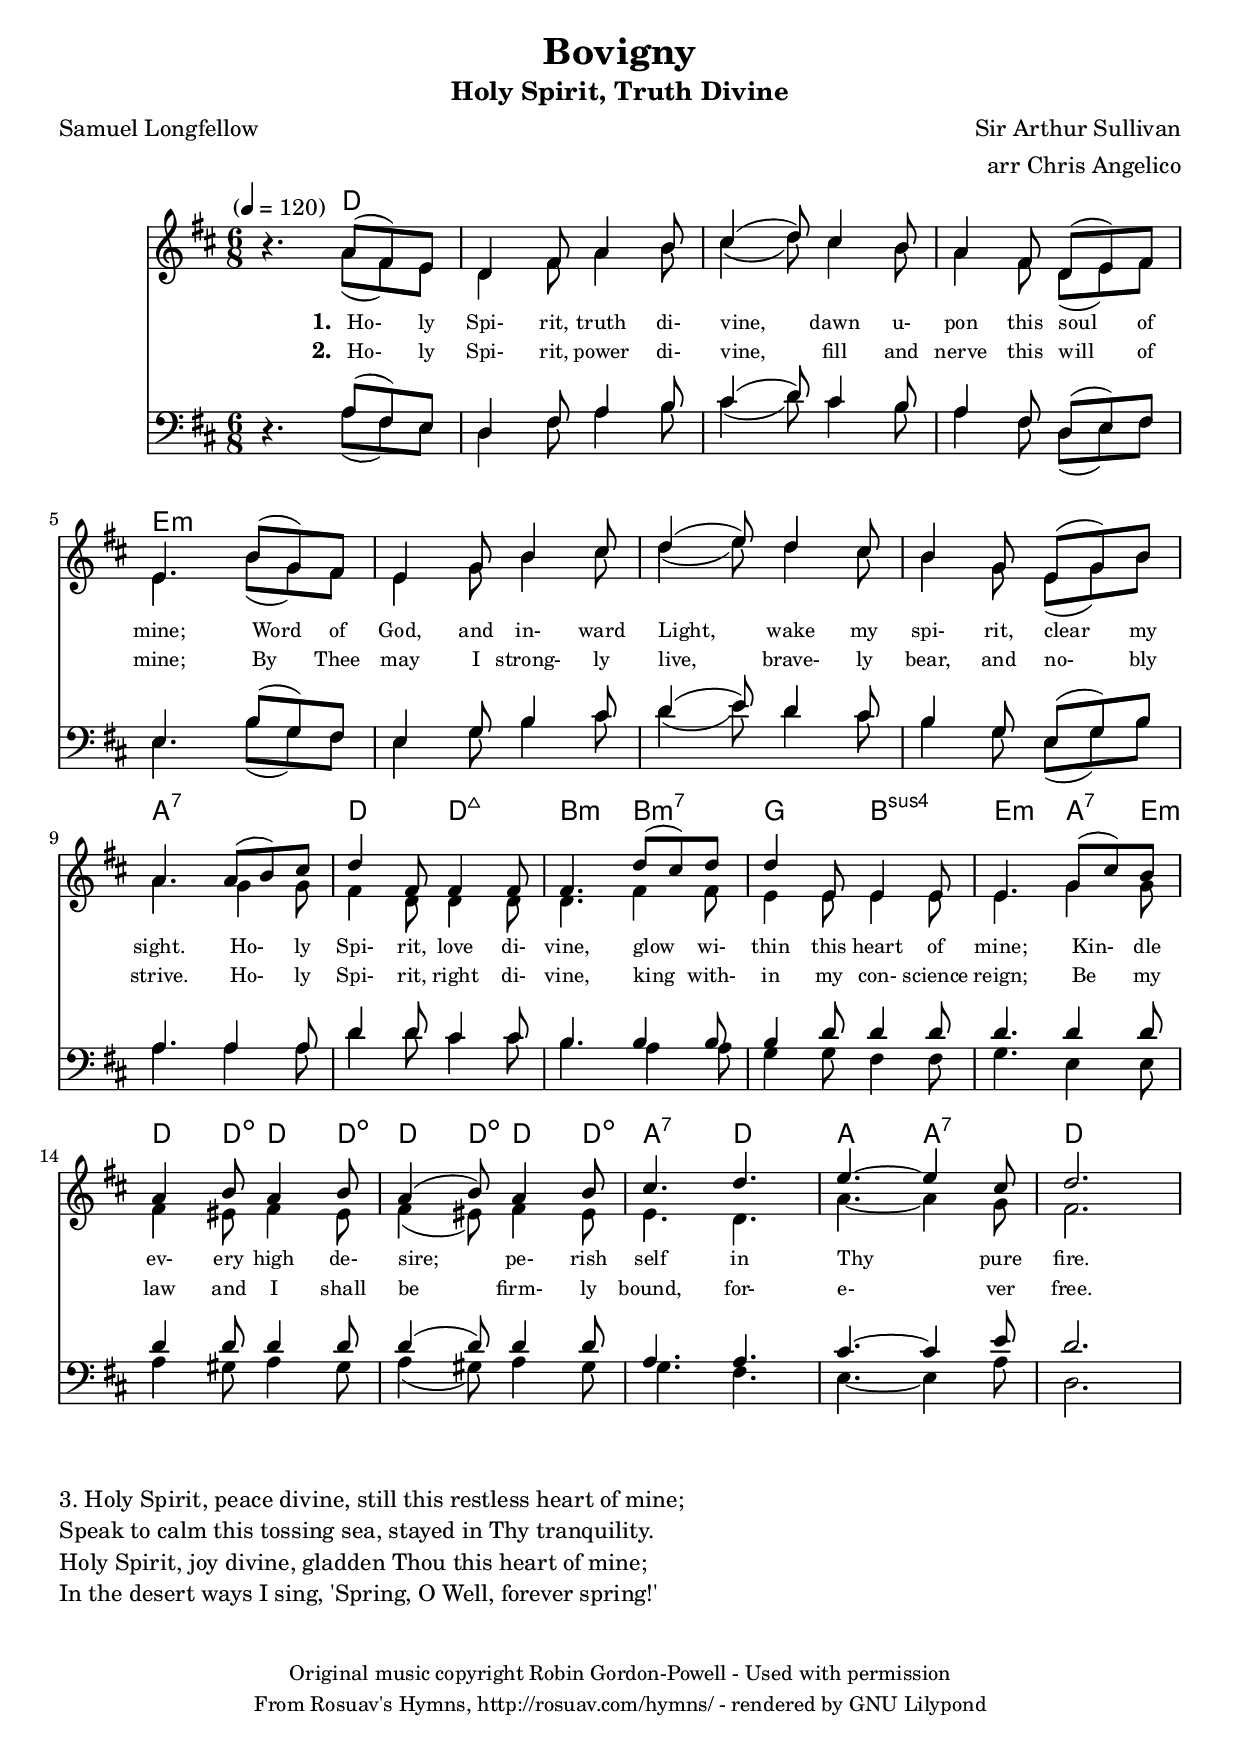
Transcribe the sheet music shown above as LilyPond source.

% As to that, we would reply
% Words from RCH #574 or #193
\include "Hymnal.ly"

\header
{
    title="Bovigny"
    subtitle="Holy Spirit, Truth Divine"
    poet="Samuel Longfellow"
    composer="Sir Arthur Sullivan" % circa 1898
    arranger="arr Chris Angelico" % 2011-10-09 / 2011-12-18
    % meter="" ??
    % piece="" ??
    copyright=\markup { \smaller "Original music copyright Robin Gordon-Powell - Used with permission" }
}

\score {
    <<
        \new ChordNames {
            \set chordChanges = ##t
            \transpose ef d,
            \chordmode {
		s4.
		ef4 ef8 ef4 ef8 ef4 ef8 ef4 ef8 ef4 ef8 ef4 ef8 ef4 ef8 f4.:m
		f4:m f8:m f4:m f8:m f4:m f8:m f4:m f8:m f4:m f8:m f4:m f8:m f4:m f8:m bf4.:7
		bf:7 ef ef:maj c:m c:m7 af c:sus4 f:m bf4:7 f8:m
		ef4 ef8:dim ef4 ef8:dim ef4 ef8:dim ef4 ef8:dim bf4.:7 ef4. bf4.~bf4:7 bf8:7 ef2.
            }
        }
        \new Staff <<
            \set Staff.midiInstrument = "acoustic grand"
            \key d \major
            \time 6/8
            \tempo "" 4 = 120
            \new Voice = "sops" \transpose ef d \relative f' {
                r4.
                \voiceOne
		bf8(g) f ef4 g8 bf4 c8 d4(ef8) d4 c8 bf4 g8 ef(f) g f4.
		c'8(af) g f4 af8 c4 d8 ef4(f8) ef4 d8 c4 af8 f(af) c bf4.
		bf8(c) d ef4 g,8 g4 g8 g4. ef'8(d) ef ef4 f,8 f4 f8 f4.
		af8(d) c bf4 c8 bf4 c8 bf4(c8) bf4 c8 d4. ef4. f4.~f4
		d8 ef2.
            }
            \addlyrics { \lyr \lyricmode {
		\override LyricText #'font-size = #-1
		\set stanza = #"1."
                !Ho- ly Spi- rit, truth di- vine, dawn u- pon this soul of mine;
		!Word of God, and in- ward Light, wake my spi- rit, clear my sight.
		!Ho- ly Spi- rit, love di- vine, glow wi- thin this heart of mine;
		!Kin- dle ev- ery high de- sire; pe- rish self in Thy pure fire.
            } }
	    \addlyrics { \lyr \lyricmode {
		\override LyricText #'font-size = #-1
		\set stanza = #"2."
		!Ho- ly Spi- rit, power di- vine, fill and nerve this will of mine;
		!By Thee may I strong- ly live, brave- ly bear, and no- bly strive.
		!Ho- ly Spi- rit, right di- vine, king with- in my con- science reign;
		!Be my law and I shall be firm- ly bound, for- e- ver free.
            } }

            \new Voice = "alto" \transpose ef d \relative f' {
                s4. % The same rest, but as a spacer so it doesn't print
                \voiceTwo
		bf8(g) f ef4 g8 bf4 c8 d4(ef8) d4 c8 bf4 g8 ef(f) g f4.
		c'8(af) g f4 af8 c4 d8 ef4(f8) ef4 d8 c4 af8 f(af) c bf4.
		af4 af8 g4 ef8 ef4 ef8 ef4. g4 g8 f4 f8 f4 f8 f4.
		af4 af8 g4 fs8 g4 fs8 g4(fs8) g4 fs8 f4. ef4. bf'4.~bf4 af8 g2.
            }
        >>
        \new Staff <<
            \clef bass
            \key d \major
            \new Voice = "tenor" \transpose ef d \relative c' {
                r4.
                \voiceOne
		bf8(g) f ef4 g8 bf4 c8 d4(ef8) d4 c8 bf4 g8 ef(f) g f4.
		c'8(af) g f4 af8 c4 d8 ef4(f8) ef4 d8 c4 af8 f(af) c bf4.
		bf4 bf8 ef4 ef8 d4 d8 c4. c4 c8 c4 ef8 ef4 ef8 ef4.
		ef4 ef8 ef4 ef8 ef4 ef8 ef4(ef8) ef4 ef8 bf4. bf d4.~d4 f8 ef2.
            }
            \new Voice = "bass" \transpose ef d \relative c' {
                s4.
                \voiceTwo
		bf8(g) f ef4 g8 bf4 c8 d4(ef8) d4 c8 bf4 g8 ef(f) g f4.
		c'8(af) g f4 af8 c4 d8 ef4(f8) ef4 d8 c4 af8 f(af) c bf4.
		bf4 bf8 ef4 ef8 d4 d8 c4. bf4 bf8 af4 af8 g4 g8 af4.
		f4 f8 bf4 a8 bf4 a8 bf4(a8) bf4 a8 af4. g f4.~f4 bf8 ef,2.
            }
        >>
    >>
    \layout { }
    % \midi { \context { \ChordNameVoice \remove Note_performer } } % Stop chords from sounding in the MIDI
    \midi { } % Sound the chords
}


% Additional verses
\markup \wordwrap-string #"
3. Holy Spirit, peace divine, still this restless heart of mine;

Speak to calm this tossing sea, stayed in Thy tranquility.

Holy Spirit, joy divine, gladden Thou this heart of mine;

In the desert ways I sing, 'Spring, O Well, forever spring!'
"
